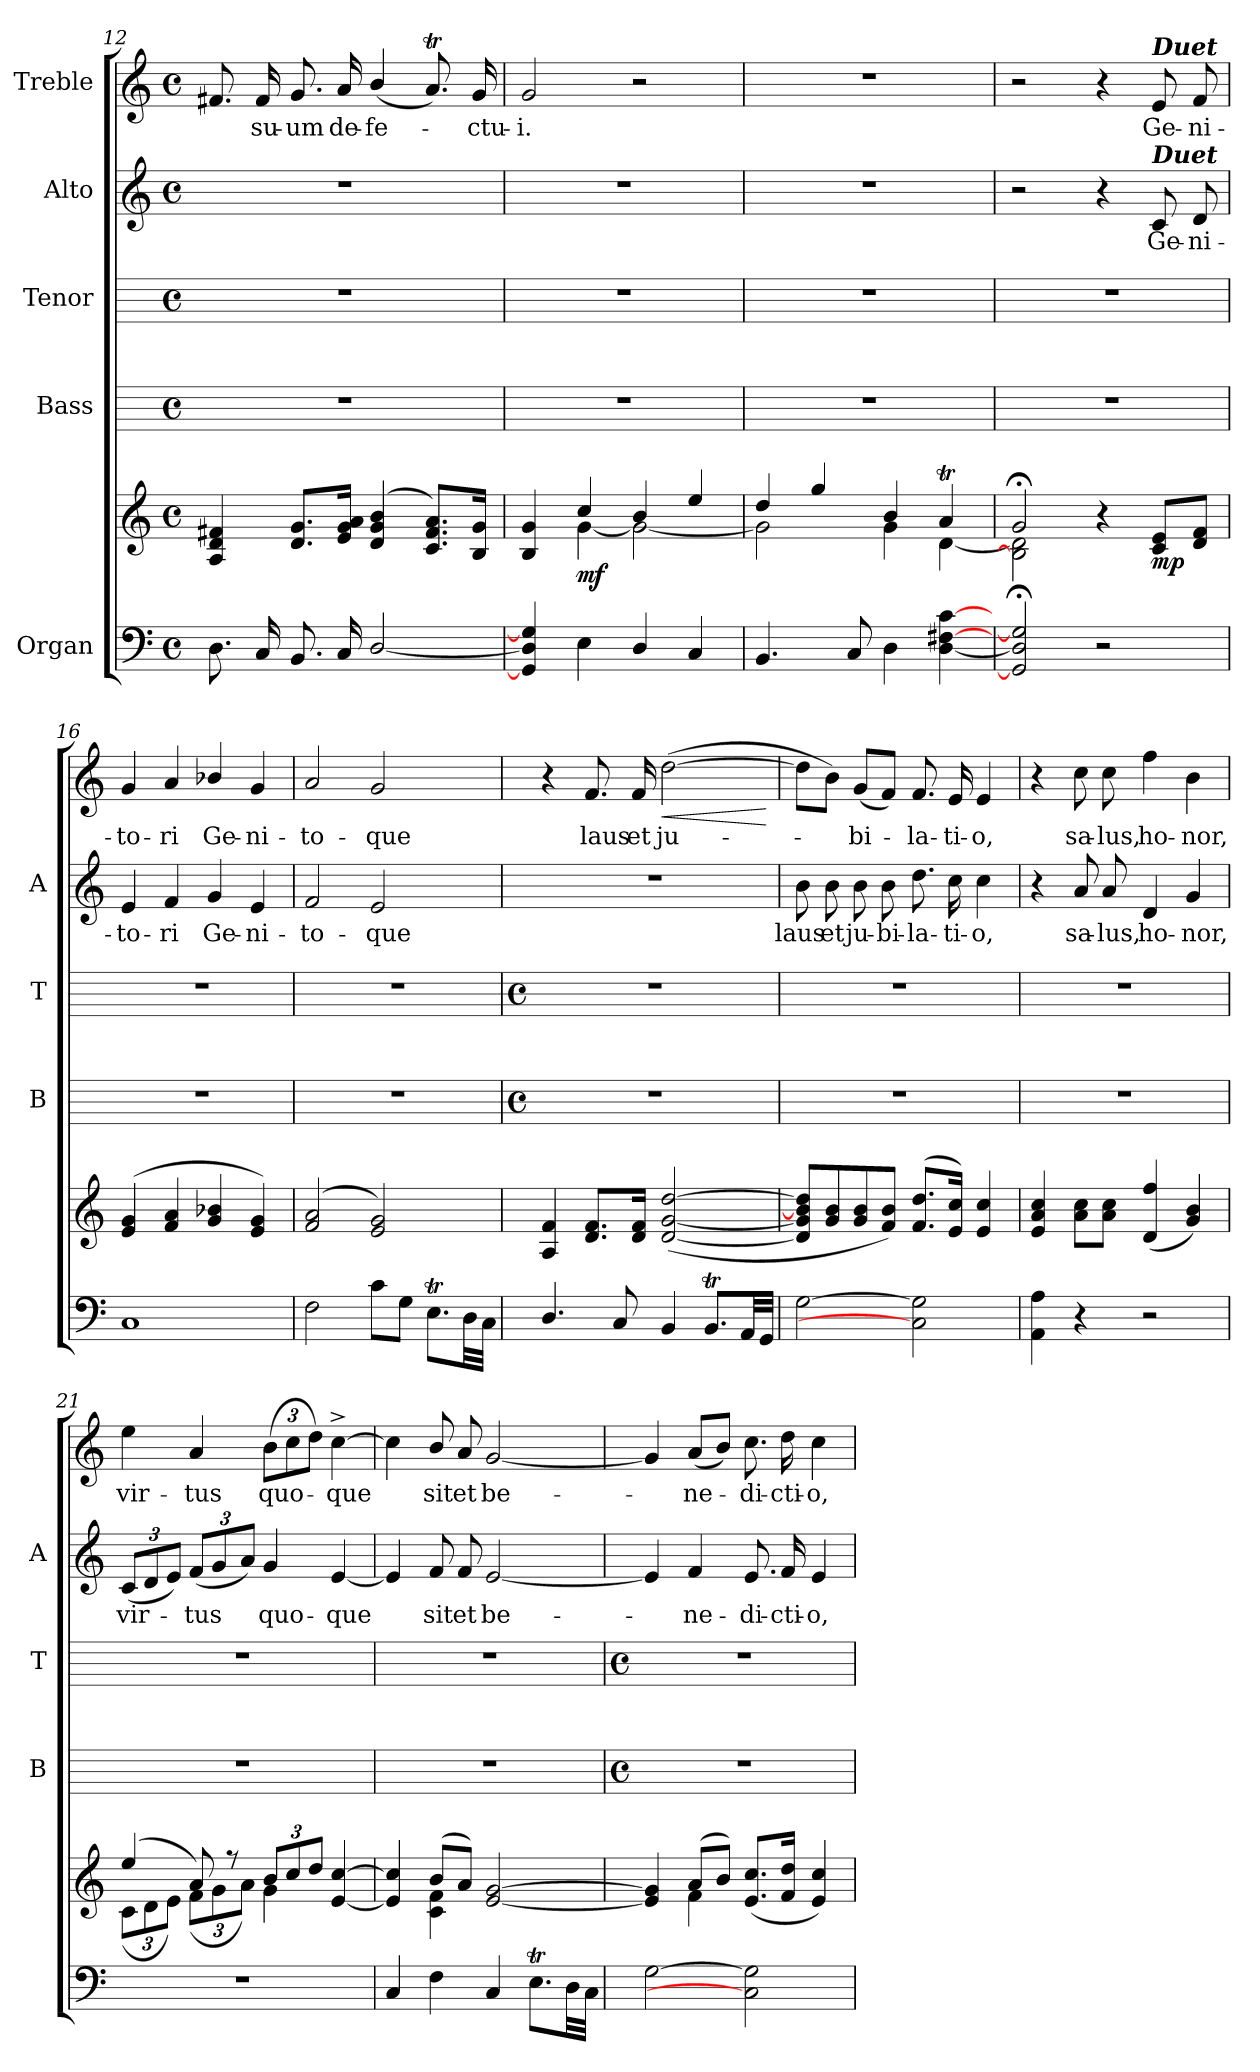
**kern	**kern	**dynam	**kern	**kern	**kern	**text	**kern	**text	**dynam
*part5	*part5	*part5	*part4	*part3	*part2	*part2	*part1	*part1	*part1
*staff6	*staff5	*staff5/6	*staff4	*staff3	*staff2	*staff2	*staff1	*staff1	*staff1
*I"Organ	*	*	*I"Bass	*I"Tenor	*I"Alto	*	*I"Treble	*	*
*	*	*	*I'B	*I'T	*I'A	*	*	*	*
*clefF4	*clefG2	*	*	*	*clefG2	*	*clefG2	*	*
*k[]	*k[]	*	*	*	*k[]	*	*k[]	*	*
*C:	*C:	*	*	*	*C:	*	*C:	*	*
*M4/4	*M4/4	*	*M4/4	*M4/4	*M4/4	*	*M4/4	*	*
*met(c)	*met(c)	*	*met(c)	*met(c)	*met(c)	*	*met(c)	*	*
=12	=12	=12	=12	=12	=12	=12	=12	=12	=12
*	*^	*	*	*	*	*	*	*	*
8.DL	4A 4d 4f#X	1ryy	.	1r	1r	1r	.	8.f#X	.	.
!	!	!	!	!	!	!	!	!	!LO:LY:b	!
16CL	.	.	.	.	.	.	.	16f#	su-	.
!	!	!	!	!	!	!	!	!	!LO:LY:b	!
8.BB	8.d 8.gL	.	.	.	.	.	.	8.g	-um	.
!	!	!	!	!	!	!	!	!	!LO:LY:b	!
16CJ	16e 16g 16aJ	.	.	.	.	.	.	16a	de-	.
!	!	!	!	!	!	!	!	!	!LO:LY:b	!
[2D/	(<4d/ 4g/ 4b/	.	.	.	.	.	.	(<4b/	-fe-	.
.	8.c 8.f# 8.aL)	.	.	.	.	.	.	8.aT)	.	.
!	!	!	!	!	!	!	!	!	!LO:LY:b	!
.	16B 16gJ	.	.	.	.	.	.	16g	ctu-	.
=13	=13	=13	=13	=13	=13	=13	=13	=13	=13	=13
!	!	!	!	!	!	!	!	!	!LO:LY:b	!
4GG] 4D] 4G]	4B 4g	4ryy	.	1r	1r	1r	.	2g	-i.	.
!	!	!	!LO:DY:b	!	!	!	!	!	!	!
4E	4cc/	[4g\	mf	.	.	.	.	.	.	.
4D/	4b/	2g\_	.	.	.	.	.	2r	.	.
4C	4ee/	.	.	.	.	.	.	.	.	.
=14	=14	=14	=14	=14	=14	=14	=14	=14	=14	=14
4.BB	4dd/	2g\]	.	1r	1r	1r	.	1r	.	.
.	4gg/	.	.	.	.	.	.	.	.	.
8C	.	.	.	.	.	.	.	.	.	.
4D	4b/	4g\	.	.	.	.	.	.	.	.
[4D [4F#X [4c	4aT	[4d\	.	.	.	.	.	.	.	.
=15	=15	=15	=15	=15	=15	=15	=15	=15	=15	=15
2GG]; 2D]; 2G];	2g;<	2B\] 2d\]	.	1r	1r	2r	.	2r	.	.
2r	4r	4ryy	.	.	.	4r	.	4r	.	.
!	!	!	!	!	!	!	!	!LO:TX:a:Bi:t=Duet	!	!
!	!	!	!	!	!	!LO:TX:a:Bi:t=Duet	!	!	!	!
!	!	!	!LO:DY:b	!	!	!	!LO:LY:b	!	!LO:LY:b	!
.	8c 8eL	4ryy	mp	.	.	8c/	Ge-	8e/	Ge-	.
!	!	!	!	!	!	!	!LO:LY:b	!	!LO:LY:b	!
.	8d 8fJ	.	.	.	.	8d	-ni-	8f	-ni-	.
=16	=16	=16	=16	=16	=16	=16	=16	=16	=16	=16
!	!	!	!	!	!	!	!LO:LY:b	!	!LO:LY:b	!
1C	(<4e 4g	1ryy	.	1r	1r	4e	-to-	4g	-to-	.
!	!	!	!	!	!	!	!LO:LY:b	!	!LO:LY:b	!
.	4f 4a	.	.	.	.	4f	-ri	4a	-ri	.
!	!	!	!	!	!	!	!LO:LY:b	!	!LO:LY:b	!
.	4g 4b-X	.	.	.	.	4g/	Ge-	4b-X/	Ge-	.
!	!	!	!	!	!	!	!LO:LY:b	!	!LO:LY:b	!
.	4e 4g)	.	.	.	.	4e	-ni-	4g	-ni-	.
=17	=17	=17	=17	=17	=17	=17	=17	=17	=17	=17
!	!	!	!	!	!	!	!LO:LY:b	!	!LO:LY:b	!
2F	(<2f 2a	1ryy	.	1r	1r	2f	-to-	2a	-to-	.
!	!	!	!	!	!	!	!LO:LY:b	!	!LO:LY:b	!
8cL	2e 2g)	.	.	.	.	2e	-que	2g	-que	.
8GJ	.	.	.	.	.	.	.	.	.	.
8.EtL	.	.	.	.	.	.	.	.	.	.
32DLL	.	.	.	.	.	.	.	.	.	.
32CJJJ	.	.	.	.	.	.	.	.	.	.
!!LO:LB:g=z
=18	=18	=18	=18	=18	=18	=18	=18	=18	=18	=18
*	*	*	*	*M4/4	*M4/4	*	*	*	*	*
*	*	*	*	*met(c)	*met(c)	*	*	*	*	*
4.D/	4A 4f	1ryy	.	1r	1r	1r	.	4r	.	.
!	!	!	!	!	!	!	!	!	!LO:LY:b	!
.	8.d 8.fL	.	.	.	.	.	.	8.f	laus	.
8C	.	.	.	.	.	.	.	.	.	.
!	!	!	!	!	!	!	!	!	!LO:LY:b	!
.	16d 16fJ	.	.	.	.	.	.	16f	et	.
!	!	!	!	!	!	!	!	!	!LO:LY:b	!LO:HP:b
4BB	(<[2d [2g [2dd	.	.	.	.	.	.	(>[2dd	ju-	<
8.BBtL	.	.	.	.	.	.	.	.	.	.
32AALL	.	.	.	.	.	.	.	.	.	.
32GGJJJ	.	.	.	.	.	.	.	.	.	.
*	*v	*v	*	*	*	*	*	*	*	*
.	.	.	.	.	.	.	.	.	[
=19	=19	=19	=19	=19	=19	=19	=19	=19	=19
*	*^	*	*	*	*	*	*	*	*
!	!	!	!	!	!	!	!LO:LY:b	!	!	!
[2G	8d] 8g] 8b] 8dd]L	1ryy	.	1r	1r	8b	laus	8ddL]	.	.
!	!	!	!	!	!	!	!LO:LY:b	!	!	!
.	8g 8b	.	.	.	.	8b	et	8bJ)	.	.
!	!	!	!	!	!	!	!LO:LY:b	!	!LO:LY:b	!
.	8g 8b	.	.	.	.	8b	ju-	(<8gL	bi-	.
!	!	!	!	!	!	!	!LO:LY:b	!	!	!
.	8f 8bJ)	.	.	.	.	8b	-bi-	8fJ)	.	.
!	!	!	!	!	!	!	!LO:LY:b	!	!LO:LY:b	!
2C] 2G]	(<8.f 8.ddL	.	.	.	.	8.dd	-la-	8.f	la-	.
!	!	!	!	!	!	!	!LO:LY:b	!	!LO:LY:b	!
.	16e 16ccJ)	.	.	.	.	16cc	-ti-	16e	-ti-	.
!	!	!	!	!	!	!	!LO:LY:b	!	!LO:LY:b	!
.	4e 4cc	.	.	.	.	4cc	-o,	4e	-o,	.
=20	=20	=20	=20	=20	=20	=20	=20	=20	=20	=20
4AA 4A	4e 4a 4cc	4ryy	.	1r	1r	4r	.	4r	.	.
!	!	!	!	!	!	!	!LO:LY:b	!	!LO:LY:b	!
4r	8a 8ccL	4ryy	.	.	.	8a	sa-	8cc	sa-	.
!	!	!	!	!	!	!	!LO:LY:b	!	!LO:LY:b	!
.	8a 8ccJ	.	.	.	.	8a	-lus,	8cc	-lus,	.
!	!	!	!	!	!	!	!LO:LY:b	!	!LO:LY:b	!
2r	(<4d 4ff	2ryy	.	.	.	4d	ho-	4ff	ho-	.
!	!	!	!	!	!	!	!LO:LY:b	!	!LO:LY:b	!
.	4g 4b)	.	.	.	.	4g	-nor,	4b	-nor,	.
=21	=21	=21	=21	=21	=21	=21	=21	=21	=21	=21
!	!	!	!	!	!	!	!LO:LY:b	!	!LO:LY:b	!
1r	(>4ee	(<12c\L	.	1r	1r	(<12cL	vir-	4ee	vir-	.
.	.	12d\	.	.	.	12d	.	.	.	.
.	.	12e\J)	.	.	.	12eJ)	.	.	.	.
!	!	!	!	!	!	!	!LO:LY:b	!	!LO:LY:b	!
.	8a)	(<12f\L	.	.	.	(<12fL	tus	4a	-tus	.
.	.	12g\	.	.	.	12g	.	.	.	.
.	8r	.	.	.	.	.	.	.	.	.
.	.	12a\J)	.	.	.	12aJ)	.	.	.	.
!	!	!	!	!	!	!	!LO:LY:b	!	!LO:LY:b	!
.	12b/L	4g\	.	.	.	4g	quo-	(>12bL	quo-	.
.	12cc/	.	.	.	.	.	.	12cc	.	.
.	12dd/J	.	.	.	.	.	.	12ddJ)	.	.
!	!	!	!	!	!	!	!LO:LY:b	!	!LO:LY:b	!
.	[4e [4cc	4ryy	.	.	.	[4e	-que	[4cc^	que	.
=22	=22	=22	=22	=22	=22	=22	=22	=22	=22	=22
4C	4e] 4cc]	4ryy	.	1r	1r	4e]	.	4cc]	.	.
!	!	!	!	!	!	!	!LO:LY:b	!	!LO:LY:b	!
4F	(>8bL	4c\ 4f\	.	.	.	8f	sit	8b/	sit	.
!	!	!	!	!	!	!	!LO:LY:b	!	!LO:LY:b	!
.	8aJ)	.	.	.	.	8f	et	8a	et	.
!	!	!	!	!	!	!	!LO:LY:b	!	!LO:LY:b	!
4C	[2e [2g	2ryy	.	.	.	[2e	be-	[2g	be-	.
8.EtL	.	.	.	.	.	.	.	.	.	.
32DLL	.	.	.	.	.	.	.	.	.	.
32CJJJ	.	.	.	.	.	.	.	.	.	.
!!LO:LB:g=z
=23	=23	=23	=23	=23	=23	=23	=23	=23	=23	=23
*	*	*	*	*M4/4	*M4/4	*	*	*	*	*
*	*	*	*	*met(c)	*met(c)	*	*	*	*	*
[2G	4e] 4g]	4ryy	.	1r	1r	4e]	.	4g]	.	.
!	!	!	!	!	!	!	!LO:LY:b	!	!LO:LY:b	!
.	(>8aL	4f\	.	.	.	4f	ne-	(<8aL	ne-	.
.	8bJ)	.	.	.	.	.	.	8bJ)	.	.
!	!	!	!	!	!	!	!LO:LY:b	!	!LO:LY:b	!
2C] 2G]	(<8.e 8.ccL	2ryy	.	.	.	8.e	-di-	8.cc	di-	.
!	!	!	!	!	!	!	!LO:LY:b	!	!LO:LY:b	!
.	16f 16ddJ	.	.	.	.	16f	-cti-	16dd	-cti-	.
!	!	!	!	!	!	!	!LO:LY:b	!	!LO:LY:b	!
.	4e 4cc)	.	.	.	.	4e	-o,	4cc	-o,	.
*	*v	*v	*	*	*	*	*	*	*	*
=	=	=	=	=	=	=	=	=	=
*-	*-	*-	*-	*-	*-	*-	*-	*-	*-
